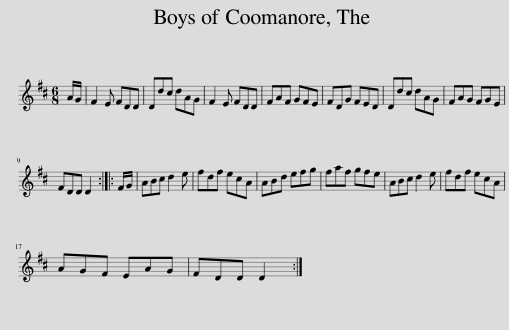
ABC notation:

X:1
L:1/8
M:6/8
I:linebreak $
K:D
V:1 treble
V:1
 A/G/ | F2 E FDD | Ddc dAG | F2 E FDD | FAF GFE | %5
 FDG FED | Ddc dAG | FAG FGE |$ FDD D2 :: F/G/ | %10
 ABc d2 e | fdf ecA | ABd efg | faf gfe | ABc d2 e | %15
 fdf ecA |$ AGF EAG | FDD D2 :| %18
